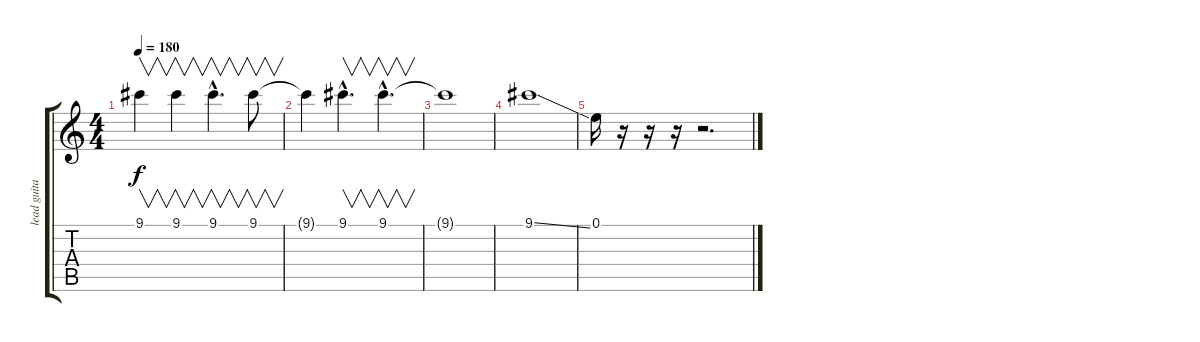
\track ("lead guitar" "lead guita") {instrument distortionguitar}
\staff {score tabs}
\tuning (E4 B3 G3 D3 A2 E2) {hide}
\ts (4 4)
\tempo 180
\clef g2
\ks c
9.1.4{v dy f} 9.1.4{v} 9.1{hac}.4{v d} 9.1.8{v} |
9.1{t}.4 9.1{hac}.4{v d} 9.1{hac}.4{v d} |
9.1{t}.1 |
9.1{ss}.1 |
0.1.16 r.16 r.16 r.16 r.2{d}
